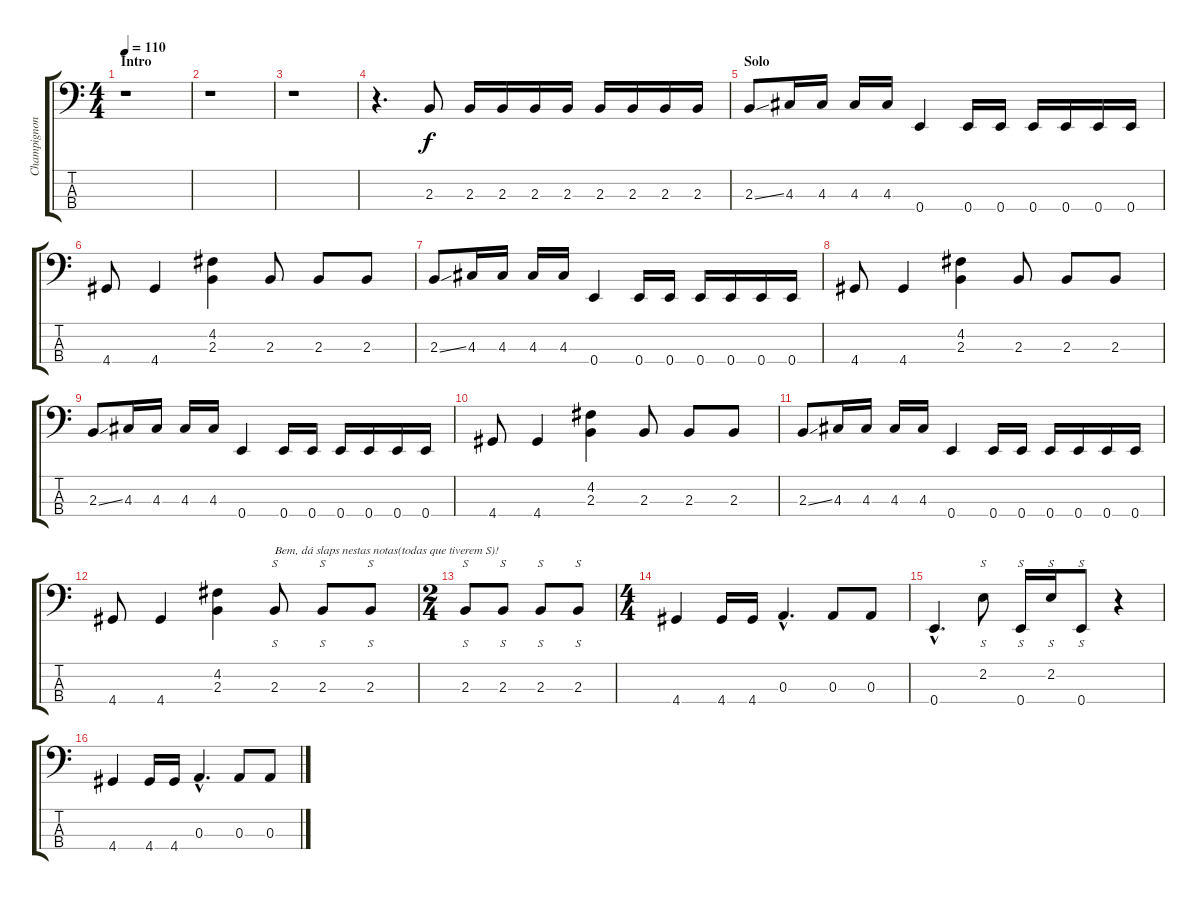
\track ("Champignon | Baixo" "Champignon") {instrument electricbassfinger}
\staff {score tabs}
\tuning (G2 D2 A1 E1) {hide}
\ts (4 4)
\section ("" "Intro")
\tempo 110
\clef f4
\ks c
r.1{dy f instrument electricbassfinger} |
r.1 |
r.1 |
r.4{d} 2.3.8 2.3.16 2.3.16 2.3.16 2.3.16 2.3.16 2.3.16 2.3.16 2.3.16 |
\section ("" "Solo")
2.3{ss}.8 4.3.16 4.3.16 4.3.16 4.3.16 0.4.4 0.4.16 0.4.16 0.4.16 0.4.16 0.4.16 0.4.16 |
4.4.8 4.4.4 (4.2 2.3).4 2.3.8 2.3.8 2.3.8 |
2.3{ss}.8 4.3.16 4.3.16 4.3.16 4.3.16 0.4.4 0.4.16 0.4.16 0.4.16 0.4.16 0.4.16 0.4.16 |
4.4.8 4.4.4 (4.2 2.3).4 2.3.8 2.3.8 2.3.8 |
2.3{ss}.8 4.3.16 4.3.16 4.3.16 4.3.16 0.4.4 0.4.16 0.4.16 0.4.16 0.4.16 0.4.16 0.4.16 |
4.4.8 4.4.4 (4.2 2.3).4 2.3.8 2.3.8 2.3.8 |
2.3{ss}.8 4.3.16 4.3.16 4.3.16 4.3.16 0.4.4 0.4.16 0.4.16 0.4.16 0.4.16 0.4.16 0.4.16 |
4.4.8 4.4.4 (4.2 2.3).4 2.3.8{s txt "Bem, dá slaps nestas notas(todas que tiverem S)!" instrument slapbass2} 2.3.8{s} 2.3.8{s} |
\ts (2 4)
2.3.8{s} 2.3.8{s} 2.3.8{s} 2.3.8{s} |
\ts (4 4)
4.4.4{instrument electricbassfinger} 4.4.16 4.4.16 0.3{hac}.4{d} 0.3.8 0.3.8 |
0.4{hac}.4{d} 2.2.8{s instrument slapbass2} 0.4.16{s} 2.2.16{s} 0.4.8{s} r.4 |
4.4.4{instrument electricbassfinger} 4.4.16 4.4.16 0.3{hac}.4{d} 0.3.8 0.3.8
